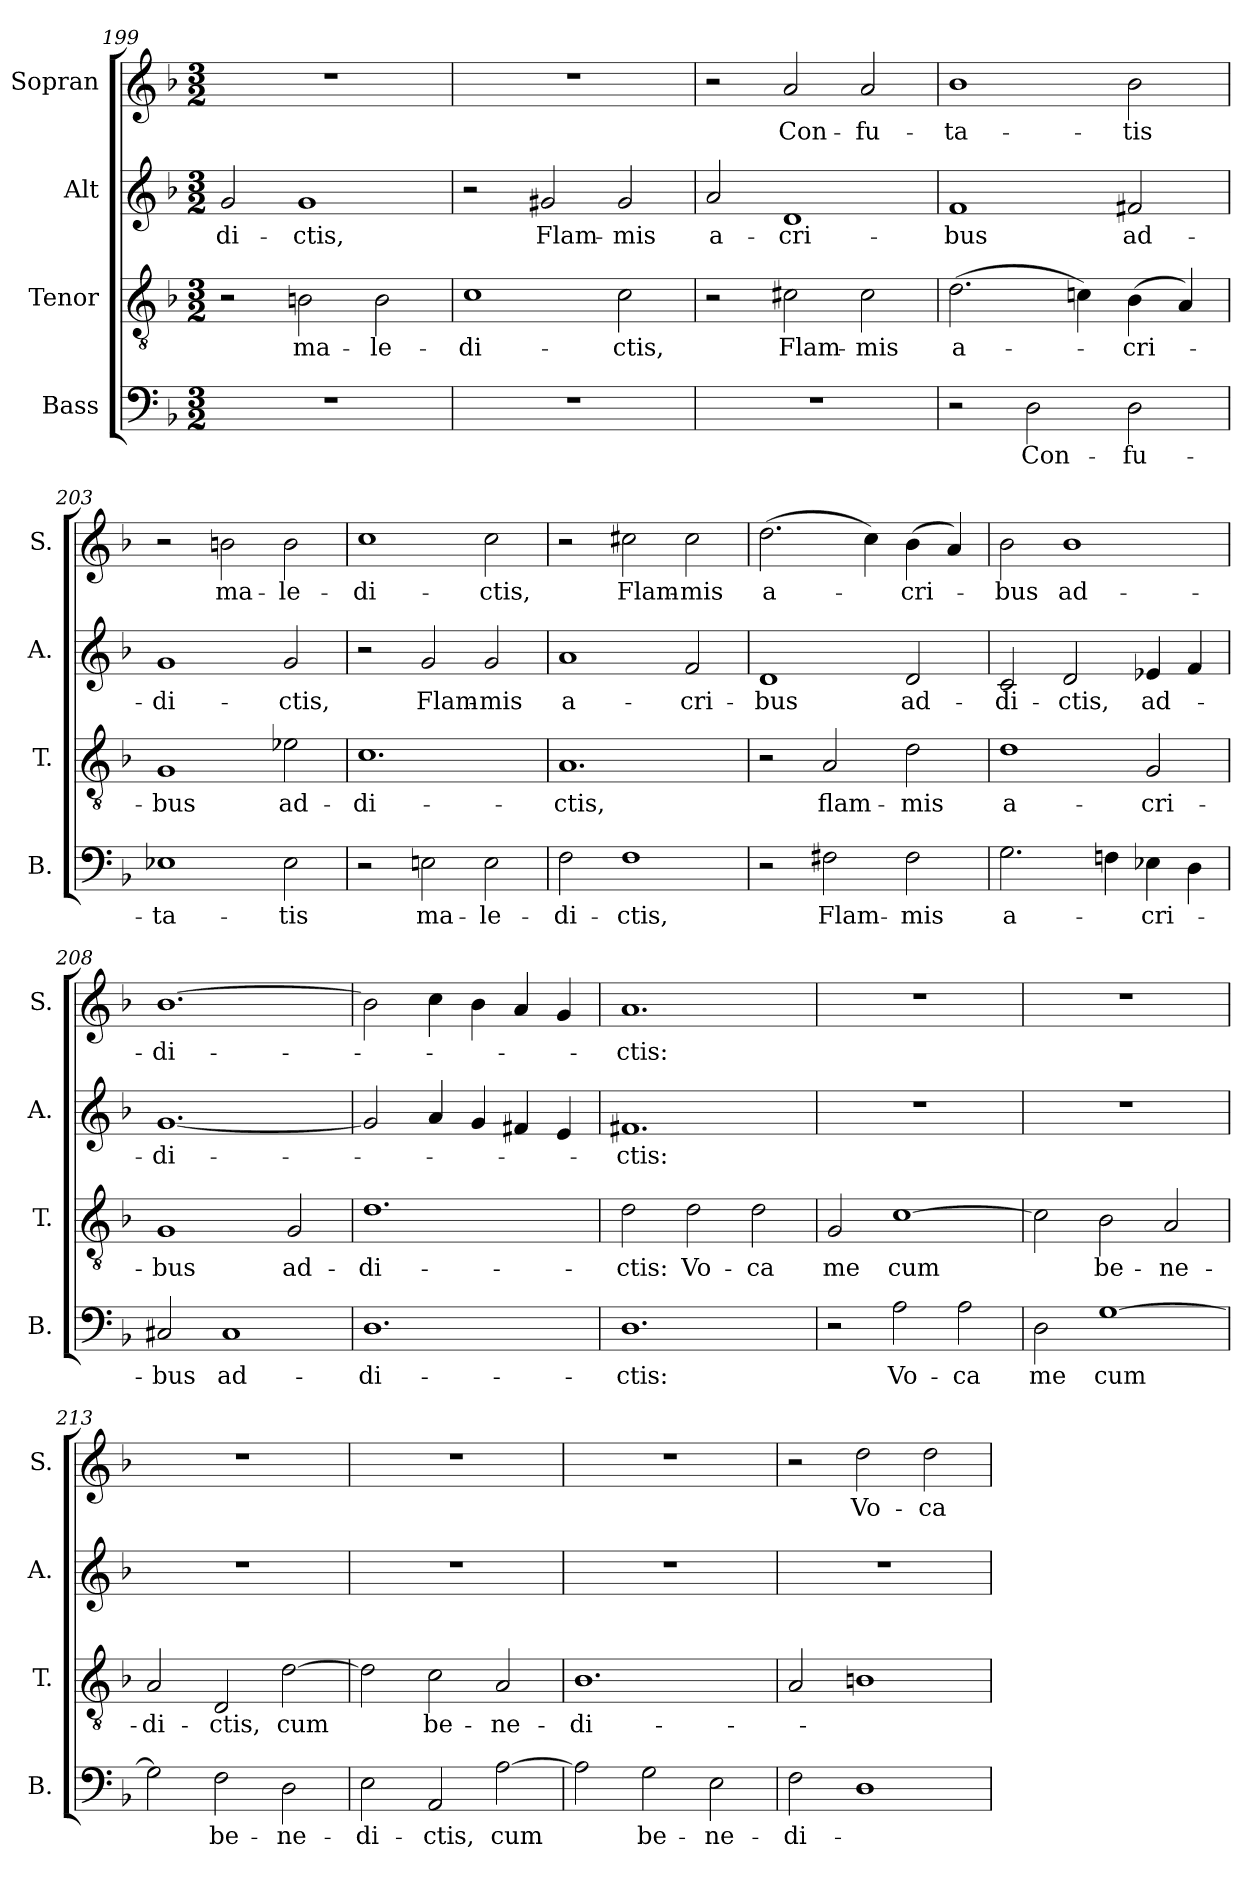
**kern	**text	**kern	**text	**kern	**text	**kern	**text
*part4	*part4	*part3	*part3	*part2	*part2	*part1	*part1
*staff4	*staff4	*staff3	*staff3	*staff2	*staff2	*staff1	*staff1
*I"Bass	*	*I"Tenor	*	*I"Alt	*	*I"Sopran	*
*I'B.	*	*I'T.	*	*I'A.	*	*I'S.	*
*clefF4	*	*clefGv2	*	*clefG2	*	*clefG2	*
*k[b-]	*	*k[b-]	*	*k[b-]	*	*k[b-]	*
*M3/2	*	*M3/2	*	*M3/2	*	*M3/2	*
=199	=199	=199	=199	=199	=199	=199	=199
!	!	!	!	!	!LO:LY:b	!	!
1.r	.	2r	.	2g/	-di-	1.r	.
!	!	!	!LO:LY:b	!	!LO:LY:b	!	!
.	.	2Bn\	ma-	1g	-ctis,	.	.
!	!	!	!LO:LY:b	!	!	!	!
.	.	2B\	-le-	.	.	.	.
=200	=200	=200	=200	=200	=200	=200	=200
!	!	!	!LO:LY:b	!	!	!	!
1.r	.	1c	-di-	2r	.	1.r	.
!	!	!	!	!	!LO:LY:b	!	!
.	.	.	.	2g#X/	Flam-	.	.
!	!	!	!LO:LY:b	!	!LO:LY:b	!	!
.	.	2c\	-ctis,	2g#/	-mis	.	.
=201	=201	=201	=201	=201	=201	=201	=201
!	!	!	!	!	!LO:LY:b	!	!
1.r	.	2r	.	2a/	a-	2r	.
!	!	!	!LO:LY:b	!	!LO:LY:b	!	!LO:LY:b
.	.	2c#X\	Flam-	1d	-cri-	2a/	Con-
!	!	!	!LO:LY:b	!	!	!	!LO:LY:b
.	.	2c#\	-mis	.	.	2a/	-fu-
=202	=202	=202	=202	=202	=202	=202	=202
!	!	!	!LO:LY:b	!	!LO:LY:b	!	!LO:LY:b
2r	.	(>2.d\	a-	1f	-bus	1b-	-ta-
!	!LO:LY:b	!	!	!	!	!	!
2D\	Con-	.	.	.	.	.	.
.	.	4cn\)	.	.	.	.	.
!	!LO:LY:b	!	!LO:LY:b	!	!LO:LY:b	!	!LO:LY:b
2D\	-fu-	(>4B-\	-cri-	2f#X/	ad-	2b-\	-tis
.	.	4A/)	.	.	.	.	.
=203	=203	=203	=203	=203	=203	=203	=203
!	!LO:LY:b	!	!LO:LY:b	!	!LO:LY:b	!	!
1E-X	-ta-	1G	-bus	1g	-di-	2r	.
!	!	!	!	!	!	!	!LO:LY:b
.	.	.	.	.	.	2bn\	ma-
!	!LO:LY:b	!	!LO:LY:b	!	!LO:LY:b	!	!LO:LY:b
2E-\	-tis	2e-X\	ad-	2g/	-ctis,	2b\	-le-
=204	=204	=204	=204	=204	=204	=204	=204
!	!	!	!LO:LY:b	!	!	!	!LO:LY:b
2r	.	1.c	-di-	2r	.	1cc	-di-
!	!LO:LY:b	!	!	!	!LO:LY:b	!	!
2En\	ma-	.	.	2g/	Flam-	.	.
!	!LO:LY:b	!	!	!	!LO:LY:b	!	!LO:LY:b
2E\	-le-	.	.	2g/	-mis	2cc\	-ctis,
=205	=205	=205	=205	=205	=205	=205	=205
!	!LO:LY:b	!	!LO:LY:b	!	!LO:LY:b	!	!
2F\	-di-	1.A	-ctis,	1a	a-	2r	.
!	!LO:LY:b	!	!	!	!	!	!LO:LY:b
1F	-ctis,	.	.	.	.	2cc#X\	Flam-
!	!	!	!	!	!LO:LY:b	!	!LO:LY:b
.	.	.	.	2f/	-cri-	2cc#\	-mis
!!LO:PB:g=z
=206	=206	=206	=206	=206	=206	=206	=206
!	!	!	!	!	!LO:LY:b	!	!LO:LY:b
2r	.	2r	.	1d	-bus	(>2.dd\	a-
!	!LO:LY:b	!	!LO:LY:b	!	!	!	!
2F#X\	Flam-	2A/	flam-	.	.	.	.
.	.	.	.	.	.	4cc\)	.
!	!LO:LY:b	!	!LO:LY:b	!	!LO:LY:b	!	!LO:LY:b
2F#\	-mis	2d\	-mis	2d/	ad-	(>4b-\	-cri-
.	.	.	.	.	.	4a/)	.
=207	=207	=207	=207	=207	=207	=207	=207
!	!LO:LY:b	!	!LO:LY:b	!	!LO:LY:b	!	!LO:LY:b
2.G\	a-	1d	a-	2c/	-di-	2b-\	-bus
!	!	!	!	!	!LO:LY:b	!	!LO:LY:b
.	.	.	.	2d/	-ctis,	1b-	ad-
4Fn\	.	.	.	.	.	.	.
!	!LO:LY:b	!	!LO:LY:b	!	!LO:LY:b	!	!
4E-X\	-cri-	2G/	-cri-	4e-X/	ad-	.	.
4D\	.	.	.	4f/	.	.	.
=208	=208	=208	=208	=208	=208	=208	=208
!	!LO:LY:b	!	!LO:LY:b	!	!LO:LY:b	!	!LO:LY:b
2C#X/	-bus	1G	-bus	[1.g	-di-	[1.b-	-di-
!	!LO:LY:b	!	!	!	!	!	!
1C#	ad-	.	.	.	.	.	.
!	!	!	!LO:LY:b	!	!	!	!
.	.	2G/	ad-	.	.	.	.
=209	=209	=209	=209	=209	=209	=209	=209
!	!LO:LY:b	!	!LO:LY:b	!	!	!	!
1.D	-di-	1.d	-di-	2g/]	.	2b-\]	.
.	.	.	.	4a/	.	4cc\	.
.	.	.	.	4g/	.	4b-\	.
.	.	.	.	4f#X/	.	4a/	.
.	.	.	.	4e/	.	4g/	.
=210	=210	=210	=210	=210	=210	=210	=210
!	!LO:LY:b	!	!LO:LY:b	!	!LO:LY:b	!	!LO:LY:b
1.D	-ctis:	2d\	-ctis:	1.f#X	-ctis:	1.a	-ctis:
!	!	!	!LO:LY:b	!	!	!	!
.	.	2d\	Vo-	.	.	.	.
!	!	!	!LO:LY:b	!	!	!	!
.	.	2d\	-ca	.	.	.	.
=211	=211	=211	=211	=211	=211	=211	=211
!	!	!	!LO:LY:b	!	!	!	!
2r	.	2G/	me	1.r	.	1.r	.
!	!LO:LY:b	!	!LO:LY:b	!	!	!	!
2A\	Vo-	[1c	cum	.	.	.	.
!	!LO:LY:b	!	!	!	!	!	!
2A\	-ca	.	.	.	.	.	.
=212	=212	=212	=212	=212	=212	=212	=212
!	!LO:LY:b	!	!	!	!	!	!
2D\	me	2c\]	.	1.r	.	1.r	.
!	!LO:LY:b	!	!LO:LY:b	!	!	!	!
[1G	cum	2B-\	be-	.	.	.	.
!	!	!	!LO:LY:b	!	!	!	!
.	.	2A/	-ne-	.	.	.	.
=213	=213	=213	=213	=213	=213	=213	=213
!	!	!	!LO:LY:b	!	!	!	!
2G\]	.	2A/	-di-	1.r	.	1.r	.
!	!LO:LY:b	!	!LO:LY:b	!	!	!	!
2F\	be-	2D/	-ctis,	.	.	.	.
!	!LO:LY:b	!	!LO:LY:b	!	!	!	!
2D\	-ne-	[2d\	cum	.	.	.	.
=214	=214	=214	=214	=214	=214	=214	=214
!	!LO:LY:b	!	!	!	!	!	!
2E\	-di-	2d\]	.	1.r	.	1.r	.
!	!LO:LY:b	!	!LO:LY:b	!	!	!	!
2AA/	-ctis,	2c\	be-	.	.	.	.
!	!LO:LY:b	!	!LO:LY:b	!	!	!	!
[2A\	cum	2A/	-ne-	.	.	.	.
!!LO:LB:g=z
=215	=215	=215	=215	=215	=215	=215	=215
!	!	!	!LO:LY:b	!	!	!	!
2A\]	.	1.B-	-di-	1.r	.	1.r	.
!	!LO:LY:b	!	!	!	!	!	!
2G\	be-	.	.	.	.	.	.
!	!LO:LY:b	!	!	!	!	!	!
2E\	-ne-	.	.	.	.	.	.
=216	=216	=216	=216	=216	=216	=216	=216
!	!LO:LY:b	!	!	!	!	!	!
2F\	-di-	2A/	.	1.r	.	2r	.
!	!	!	!	!	!	!	!LO:LY:b
1D	.	1Bn	.	.	.	2dd\	Vo-
!	!	!	!	!	!	!	!LO:LY:b
.	.	.	.	.	.	2dd\	-ca
=	=	=	=	=	=	=	=
*-	*-	*-	*-	*-	*-	*-	*-
